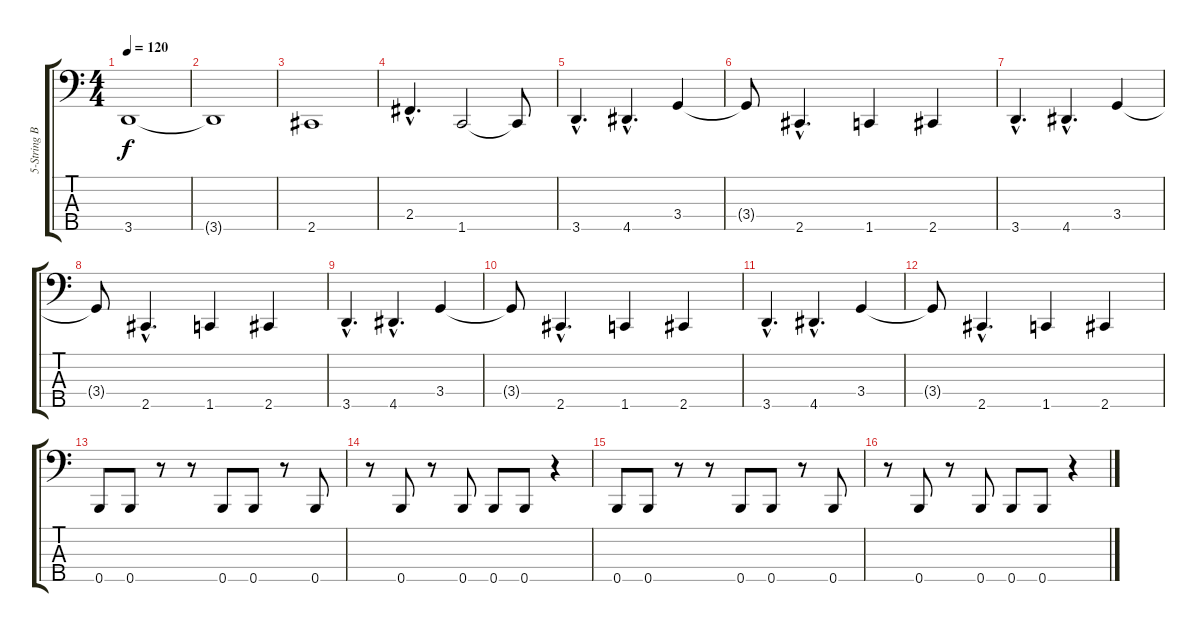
\track ("5-String Bass " "5-String B") {instrument slapbass1}
\staff {score tabs}
\tuning (G2 D2 A1 E1 B0) {hide}
\ts (4 4)
\tempo 120
\clef f4
\ks c
3.5.1{dy f} |
3.5{t}.1 |
2.5.1 |
2.4{hac}.4{d} 1.5.2 1.5{t}.8 |
3.5{hac}.4{d} 4.5{hac}.4{d} 3.4.4 |
3.4{t}.8 2.5{hac}.4{d} 1.5.4 2.5.4 |
3.5{hac}.4{d} 4.5{hac}.4{d} 3.4.4 |
3.4{t}.8 2.5{hac}.4{d} 1.5.4 2.5.4 |
3.5{hac}.4{d} 4.5{hac}.4{d} 3.4.4 |
3.4{t}.8 2.5{hac}.4{d} 1.5.4 2.5.4 |
3.5{hac}.4{d} 4.5{hac}.4{d} 3.4.4 |
3.4{t}.8 2.5{hac}.4{d} 1.5.4 2.5.4 |
0.5.8 0.5.8 r.8 r.8 0.5.8 0.5.8 r.8 0.5.8 |
r.8 0.5.8 r.8 0.5.8 0.5.8 0.5.8 r.4 |
0.5.8 0.5.8 r.8 r.8 0.5.8 0.5.8 r.8 0.5.8 |
r.8 0.5.8 r.8 0.5.8 0.5.8 0.5.8 r.4
